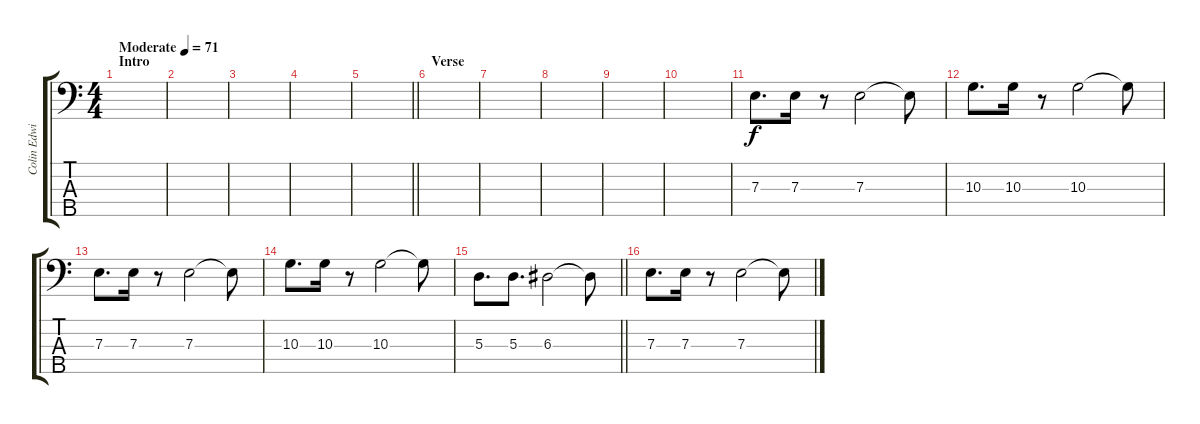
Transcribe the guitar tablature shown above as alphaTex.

\track ("Colin Edwin" "Colin Edwi") {instrument electricbassfinger}
\staff {score tabs}
\tuning (G2 D2 A1 E1 B0) {hide}
\ts (4 4)
\section ("" "Intro")
\tempo (71 "Moderate")
\clef f4
\ks c
|
|
|
|
\barLineRight lightlight
|
\section ("" "Verse")
|
|
|
|
|
7.3.8{d} 7.3.16 r.8 7.3.2 7.3{t}.8 |
10.3.8{d} 10.3.16 r.8 10.3.2 10.3{t}.8 |
7.3.8{d} 7.3.16 r.8 7.3.2 7.3{t}.8 |
10.3.8{d} 10.3.16 r.8 10.3.2 10.3{t}.8 |
\barLineRight lightlight
5.3.8{d} 5.3.8{d} 6.3.2 6.3{t}.8 |
7.3.8{d} 7.3.16 r.8 7.3.2 7.3{t}.8
